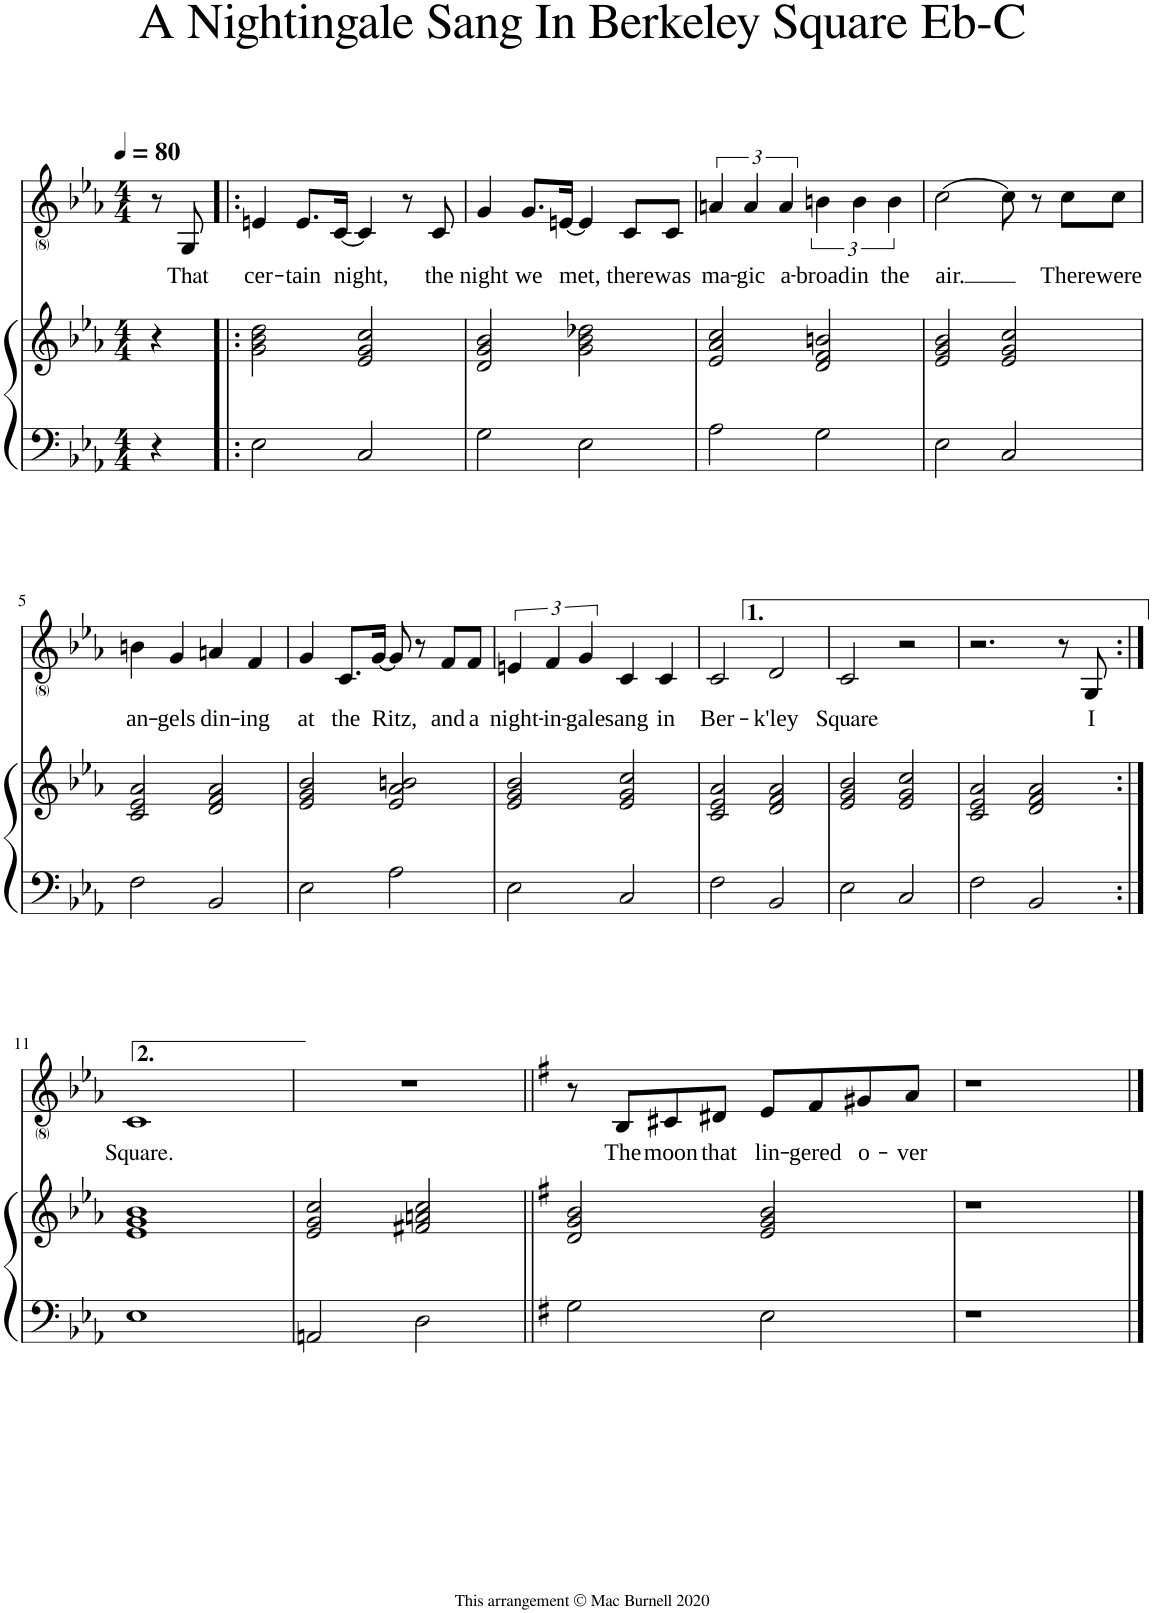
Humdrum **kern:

**kern	**kern	**kern	**text
*part2	*part2	*part1	*part1
*staff3	*staff2	*staff1	*staff1
*I"Piano	*	*I"Voice	*
*I'Pno	*	*	*
*clefF4	*clefG2	*clefG2	*
*	*	*Trd5c9	*
*k[b-e-a-]	*k[b-e-a-]	*k[b-e-a-]	*
*M4/4	*M4/4	*M4/4	*
*MM80	*MM80	*MM80	*
=	=	=	=
4r	4r	8r	.
!	!	!	!LO:LY:b
.	.	8G/	That
=1!|:	=1!|:	=1!|:	=1!|:
!	!	!	!LO:LY:b
2E-\	2g\ 2b-\ 2dd\	4en/	cer-
!	!	!	!LO:LY:b
.	.	8.e/L	-tain
!	!	!	!LO:LY:b
.	.	[16c/Jk	night,
2C/	2e-/ 2g/ 2cc/	4c/]	.
.	.	8r	.
!	!	!	!LO:LY:b
.	.	8c/	the
=2	=2	=2	=2
!	!	!	!LO:LY:b
2G\	2d/ 2g/ 2b-/	4g/	night
!	!	!	!LO:LY:b
.	.	8.g/L	we
!	!	!	!LO:LY:b
.	.	[16en/Jk	met,
2E-\	2g\ 2b-\ 2dd-X\	4e/]	.
!	!	!	!LO:LY:b
.	.	8c/L	there
!	!	!	!LO:LY:b
.	.	8c/J	was
=3	=3	=3	=3
!	!	!	!LO:LY:b
2A-\	2e-/ 2a-/ 2cc/	6an/	ma-
!	!	!	!LO:LY:b
.	.	6a/	-gic
!	!	!	!LO:LY:b
.	.	6a/	a-
!	!	!	!LO:LY:b
2G\	2d/ 2f/ 2bn/	6bn\	broad
!	!	!	!LO:LY:b
.	.	6b\	in
!	!	!	!LO:LY:b
.	.	6b\	the
=4	=4	=4	=4
!	!	!	!LO:LY:b
2E-\	2e-/ 2g/ 2b-/	[2cc\	-air.
2C/	2e-/ 2g/ 2cc/	8cc\]	.
.	.	8r	.
!	!	!	!LO:LY:b
.	.	8cc\L	There
!	!	!	!LO:LY:b
.	.	8cc\J	were
!!LO:LB:g=z
=5	=5	=5	=5
!	!	!	!LO:LY:b
2F\	2c/ 2e-/ 2a-/	4bn\	an-
!	!	!	!LO:LY:b
.	.	4g/	-gels
!	!	!	!LO:LY:b
2BB-/	2d/ 2f/ 2a-/	4an/	din-
!	!	!	!LO:LY:b
.	.	4f/	-ing
=6	=6	=6	=6
!	!	!	!LO:LY:b
2E-\	2e-/ 2g/ 2b-/	4g/	at
!	!	!	!LO:LY:b
.	.	8.c/L	the
!	!	!	!LO:LY:b
.	.	[16g/Jk	Ritz,
2A-\	2e-/ 2a-/ 2bn/	8g/]	.
.	.	8r	.
!	!	!	!LO:LY:b
.	.	8f/L	and
!	!	!	!LO:LY:b
.	.	8f/J	a
=7	=7	=7	=7
!	!	!	!LO:LY:b
2E-\	2e-/ 2g/ 2b-/	6en/	night-
!	!	!	!LO:LY:b
.	.	6f/	-in-
!	!	!	!LO:LY:b
.	.	6g/	-gale
!	!	!	!LO:LY:b
2C/	2e-/ 2g/ 2cc/	4c/	sang
!	!	!	!LO:LY:b
.	.	4c/	in
=8	=8	=8	=8
!	!	!	!LO:LY:b
2F\	2c/ 2e-/ 2a-/	2c/	Ber-
!	!	!	!LO:LY:b
2BB-/	2d/ 2f/ 2a-/	2d/	-k'ley
=9	=9	=9	=9
!	!	!	!LO:LY:b
2E-\	2e-/ 2g/ 2b-/	2c/	Square
2C/	2e-/ 2g/ 2cc/	2r	.
=10	=10	=10	=10
2F\	2c/ 2e-/ 2a-/	2.r	.
2BB-/	2d/ 2f/ 2a-/	.	.
.	.	8r	.
!	!	!	!LO:LY:b
.	.	8G/	I
!!LO:LB:g=z
=11:|!	=11:|!	=11:|!	=11:|!
!	!	!	!LO:LY:b
1E-	1e- 1g 1b-	1c	Square.
=12	=12	=12	=12
2AAn/	2e-/ 2g/ 2cc/	1r	.
2D\	2f#X/ 2an/ 2cc/	.	.
=13||	=13||	=13||	=13||
*k[f#]	*k[f#]	*k[f#]	*
2G\	2d/ 2g/ 2b/	8r	.
!	!	!	!LO:LY:b
.	.	8B/L	The
!	!	!	!LO:LY:b
.	.	8c#X/	moon
!	!	!	!LO:LY:b
.	.	8d#X/J	that
!	!	!	!LO:LY:b
2E\	2e/ 2g/ 2b/	8e/L	lin-
!	!	!	!LO:LY:b
.	.	8f#/	-gered
!	!	!	!LO:LY:b
.	.	8g#X/	o-
!	!	!	!LO:LY:b
.	.	8a/J	-ver
=14	=14	=14	=14
1r	1r	1r	.
==	==	==	==
*-	*-	*-	*-
